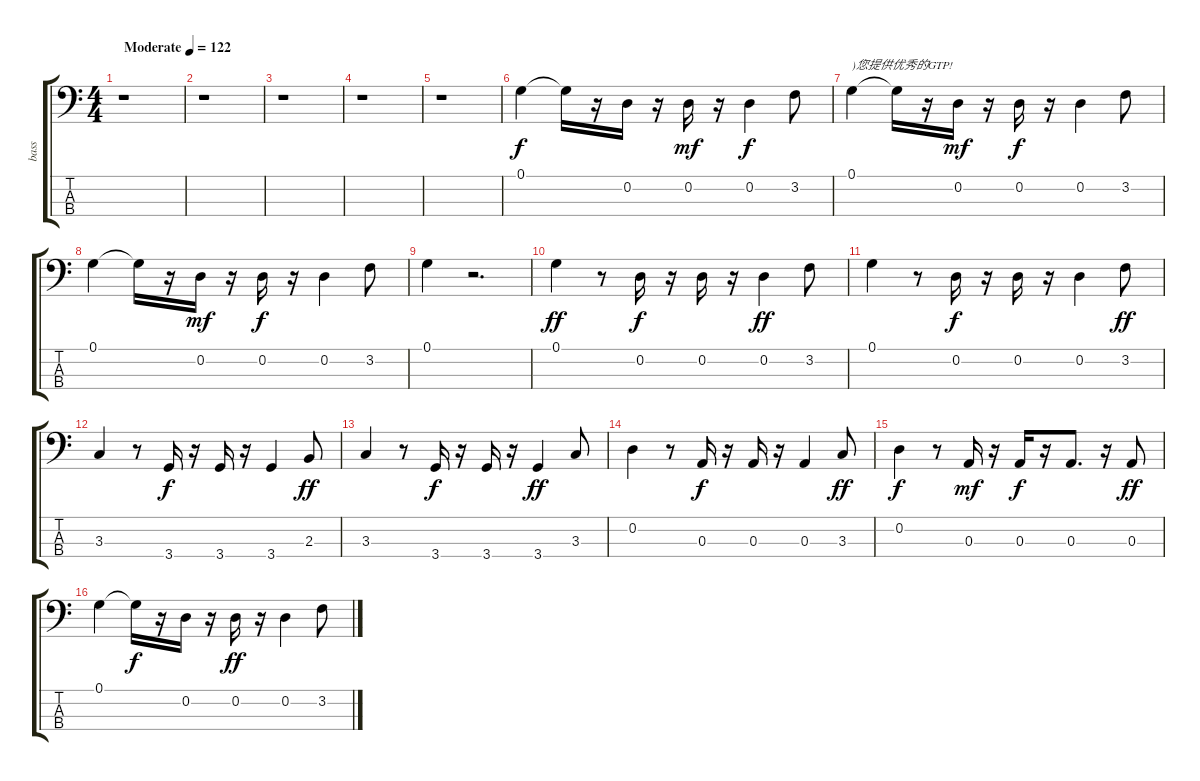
\track ("bass" "bass") {instrument electricbassfinger}
\staff {score tabs}
\tuning (G2 D2 A1 E1) {hide}
\ts (4 4)
\tempo (122 "Moderate")
\clef f4
\ks c
r.1{dy f instrument electricbassfinger} |
r.1 |
r.1 |
r.1 |
r.1 |
0.1.4 0.1{t}.16 r.16 0.2.16 r.16 0.2.16{dy mf} r.16 0.2.4{dy f} 3.2.8 |
0.1.4{txt ")您提供优秀的GTP!"} 0.1{t}.16 r.16 0.2.16{dy mf} r.16 0.2.16{dy f} r.16 0.2.4 3.2.8 |
0.1.4 0.1{t}.16 r.16 0.2.16{dy mf} r.16 0.2.16{dy f} r.16 0.2.4 3.2.8 |
0.1.4 r.2{d} |
0.1.4{dy ff} r.8 0.2.16{dy f} r.16 0.2.16 r.16 0.2.4{dy ff} 3.2.8 |
0.1.4 r.8 0.2.16{dy f} r.16 0.2.16 r.16 0.2.4 3.2.8{dy ff} |
3.3.4 r.8 3.4.16{dy f} r.16 3.4.16 r.16 3.4.4 2.3.8{dy ff} |
3.3.4 r.8 3.4.16{dy f} r.16 3.4.16 r.16 3.4.4{dy ff} 3.3.8 |
0.2.4 r.8 0.3.16{dy f} r.16 0.3.16 r.16 0.3.4 3.3.8{dy ff} |
0.2.4{dy f} r.8 0.3.16{dy mf} r.16 0.3.16{dy f} r.16 0.3.8{d} r.16 0.3.8{dy ff} |
0.1.4 0.1{t}.16{dy f} r.16 0.2.16 r.16 0.2.16{dy ff} r.16 0.2.4 3.2.8
